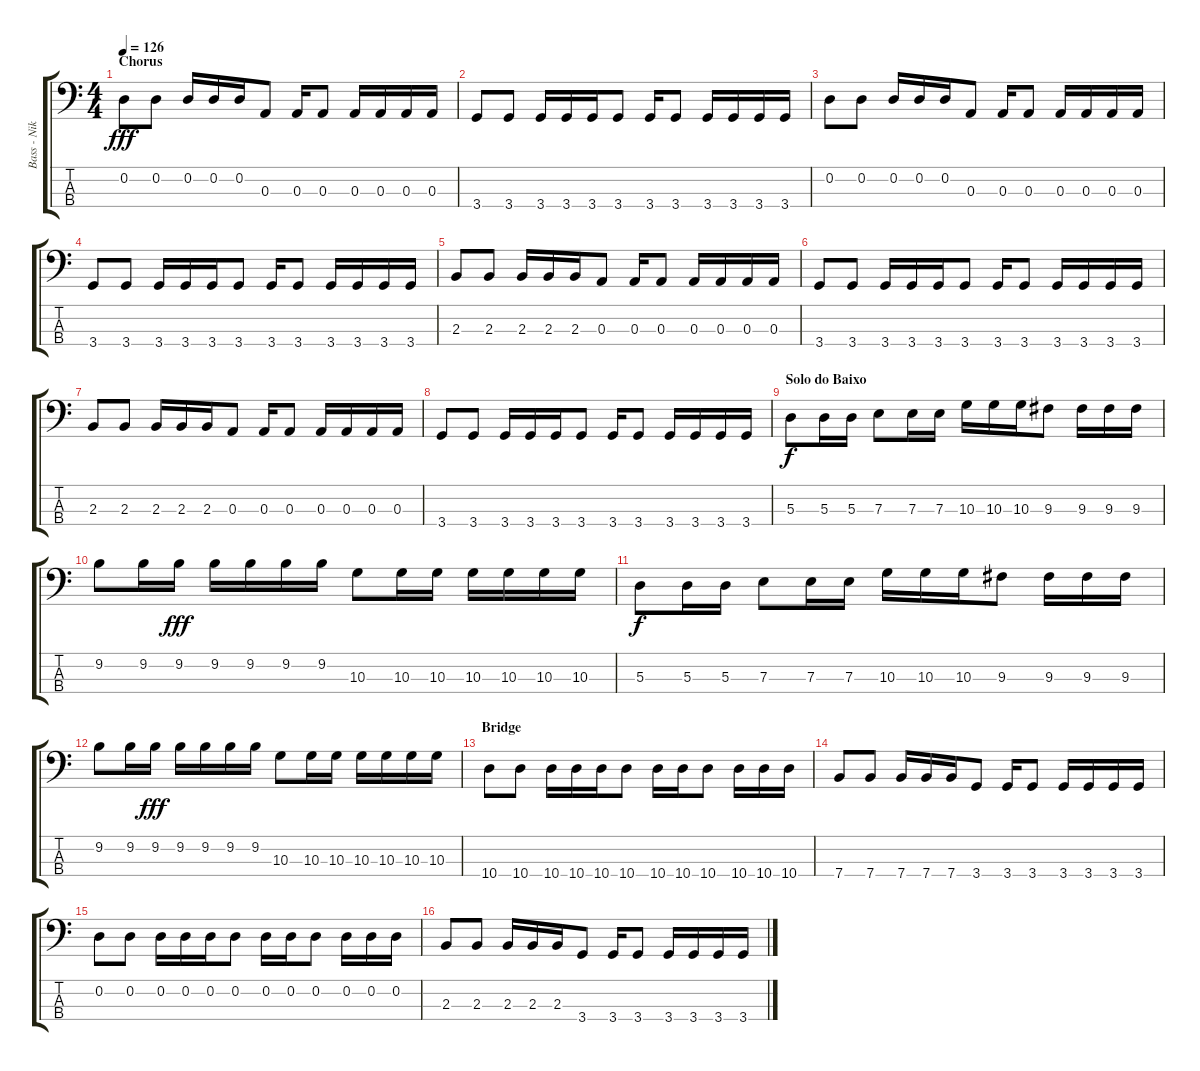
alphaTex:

\track ("Bass - Nikola" "Bass - Nik") {instrument electricbasspick}
\staff {score tabs}
\tuning (G2 D2 A1 E1) {hide}
\ts (4 4)
\section ("" "Chorus")
\tempo 126
\clef f4
\ks c
0.2.8{dy fff} 0.2.8 0.2.16 0.2.16 0.2.16 0.3.8 0.3.16 0.3.8 0.3.16 0.3.16 0.3.16 0.3.16 |
3.4.8 3.4.8 3.4.16 3.4.16 3.4.16 3.4.8 3.4.16 3.4.8 3.4.16 3.4.16 3.4.16 3.4.16 |
0.2.8 0.2.8 0.2.16 0.2.16 0.2.16 0.3.8 0.3.16 0.3.8 0.3.16 0.3.16 0.3.16 0.3.16 |
3.4.8 3.4.8 3.4.16 3.4.16 3.4.16 3.4.8 3.4.16 3.4.8 3.4.16 3.4.16 3.4.16 3.4.16 |
2.3.8 2.3.8 2.3.16 2.3.16 2.3.16 0.3.8 0.3.16 0.3.8 0.3.16 0.3.16 0.3.16 0.3.16 |
3.4.8 3.4.8 3.4.16 3.4.16 3.4.16 3.4.8 3.4.16 3.4.8 3.4.16 3.4.16 3.4.16 3.4.16 |
2.3.8 2.3.8 2.3.16 2.3.16 2.3.16 0.3.8 0.3.16 0.3.8 0.3.16 0.3.16 0.3.16 0.3.16 |
3.4.8 3.4.8 3.4.16 3.4.16 3.4.16 3.4.8 3.4.16 3.4.8 3.4.16 3.4.16 3.4.16 3.4.16 |
\section ("" "Solo do Baixo")
5.3.8{dy f} 5.3.16 5.3.16 7.3.8 7.3.16 7.3.16 10.3.16 10.3.16 10.3.16 9.3.8 9.3.16 9.3.16 9.3.16 |
9.2.8 9.2.16 9.2.16{dy fff} 9.2.16 9.2.16 9.2.16 9.2.16 10.3.8 10.3.16 10.3.16 10.3.16 10.3.16 10.3.16 10.3.16 |
5.3.8{dy f} 5.3.16 5.3.16 7.3.8 7.3.16 7.3.16 10.3.16 10.3.16 10.3.16 9.3.8 9.3.16 9.3.16 9.3.16 |
9.2.8 9.2.16 9.2.16{dy fff} 9.2.16 9.2.16 9.2.16 9.2.16 10.3.8 10.3.16 10.3.16 10.3.16 10.3.16 10.3.16 10.3.16 |
\section ("" "Bridge")
10.4.8 10.4.8 10.4.16 10.4.16 10.4.16 10.4.8 10.4.16 10.4.16 10.4.8 10.4.16 10.4.16 10.4.16 |
7.4.8 7.4.8 7.4.16 7.4.16 7.4.16 3.4.8 3.4.16 3.4.8 3.4.16 3.4.16 3.4.16 3.4.16 |
0.2.8 0.2.8 0.2.16 0.2.16 0.2.16 0.2.8 0.2.16 0.2.16 0.2.8 0.2.16 0.2.16 0.2.16 |
2.3.8 2.3.8 2.3.16 2.3.16 2.3.16 3.4.8 3.4.16 3.4.8 3.4.16 3.4.16 3.4.16 3.4.16
